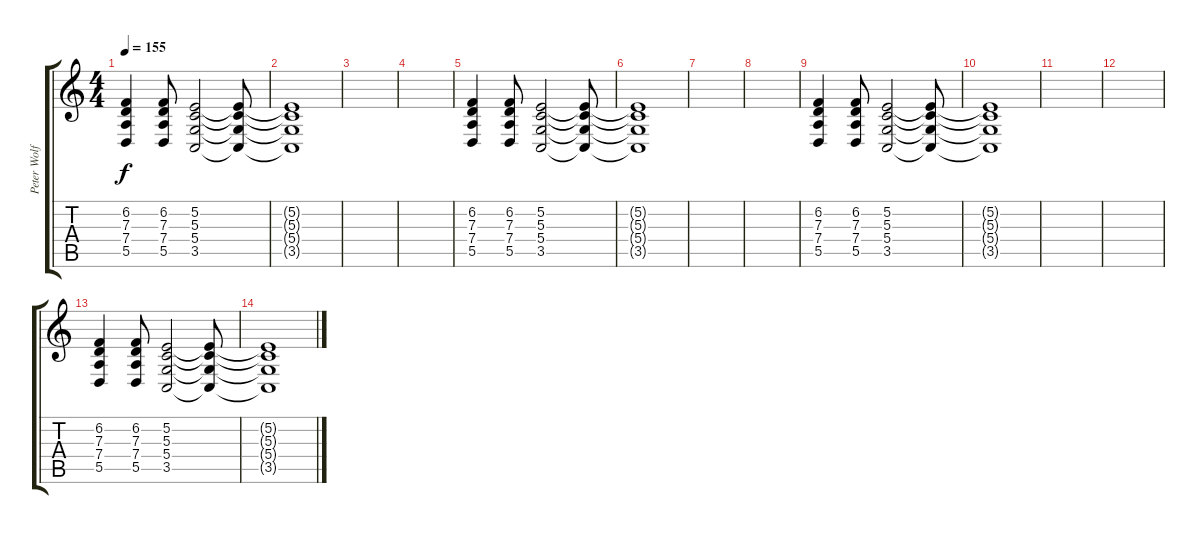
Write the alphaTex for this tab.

\track ("Peter Wolf" "Peter Wolf") {instrument brightacousticpiano}
\staff {score tabs}
\tuning (E4 B3 G3 D3 A2 E2) {hide}
\ts (4 4)
\tempo 155
\clef g2
\ks c
(6.2 7.3 7.4 5.5).4{dy f} (6.2 7.3 7.4 5.5).8 (5.2 5.3 5.4 3.5).2 (5.2{t} 5.3{t} 5.4{t} 3.5{t}).8 |
(5.2{t} 5.3{t} 5.4{t} 3.5{t}).1 |
|
|
(6.2 7.3 7.4 5.5).4 (6.2 7.3 7.4 5.5).8 (5.2 5.3 5.4 3.5).2 (5.2{t} 5.3{t} 5.4{t} 3.5{t}).8 |
(5.2{t} 5.3{t} 5.4{t} 3.5{t}).1 |
|
|
(6.2 7.3 7.4 5.5).4 (6.2 7.3 7.4 5.5).8 (5.2 5.3 5.4 3.5).2 (5.2{t} 5.3{t} 5.4{t} 3.5{t}).8 |
(5.2{t} 5.3{t} 5.4{t} 3.5{t}).1 |
|
|
(6.2 7.3 7.4 5.5).4 (6.2 7.3 7.4 5.5).8 (5.2 5.3 5.4 3.5).2 (5.2{t} 5.3{t} 5.4{t} 3.5{t}).8 |
(5.2{t} 5.3{t} 5.4{t} 3.5{t}).1
